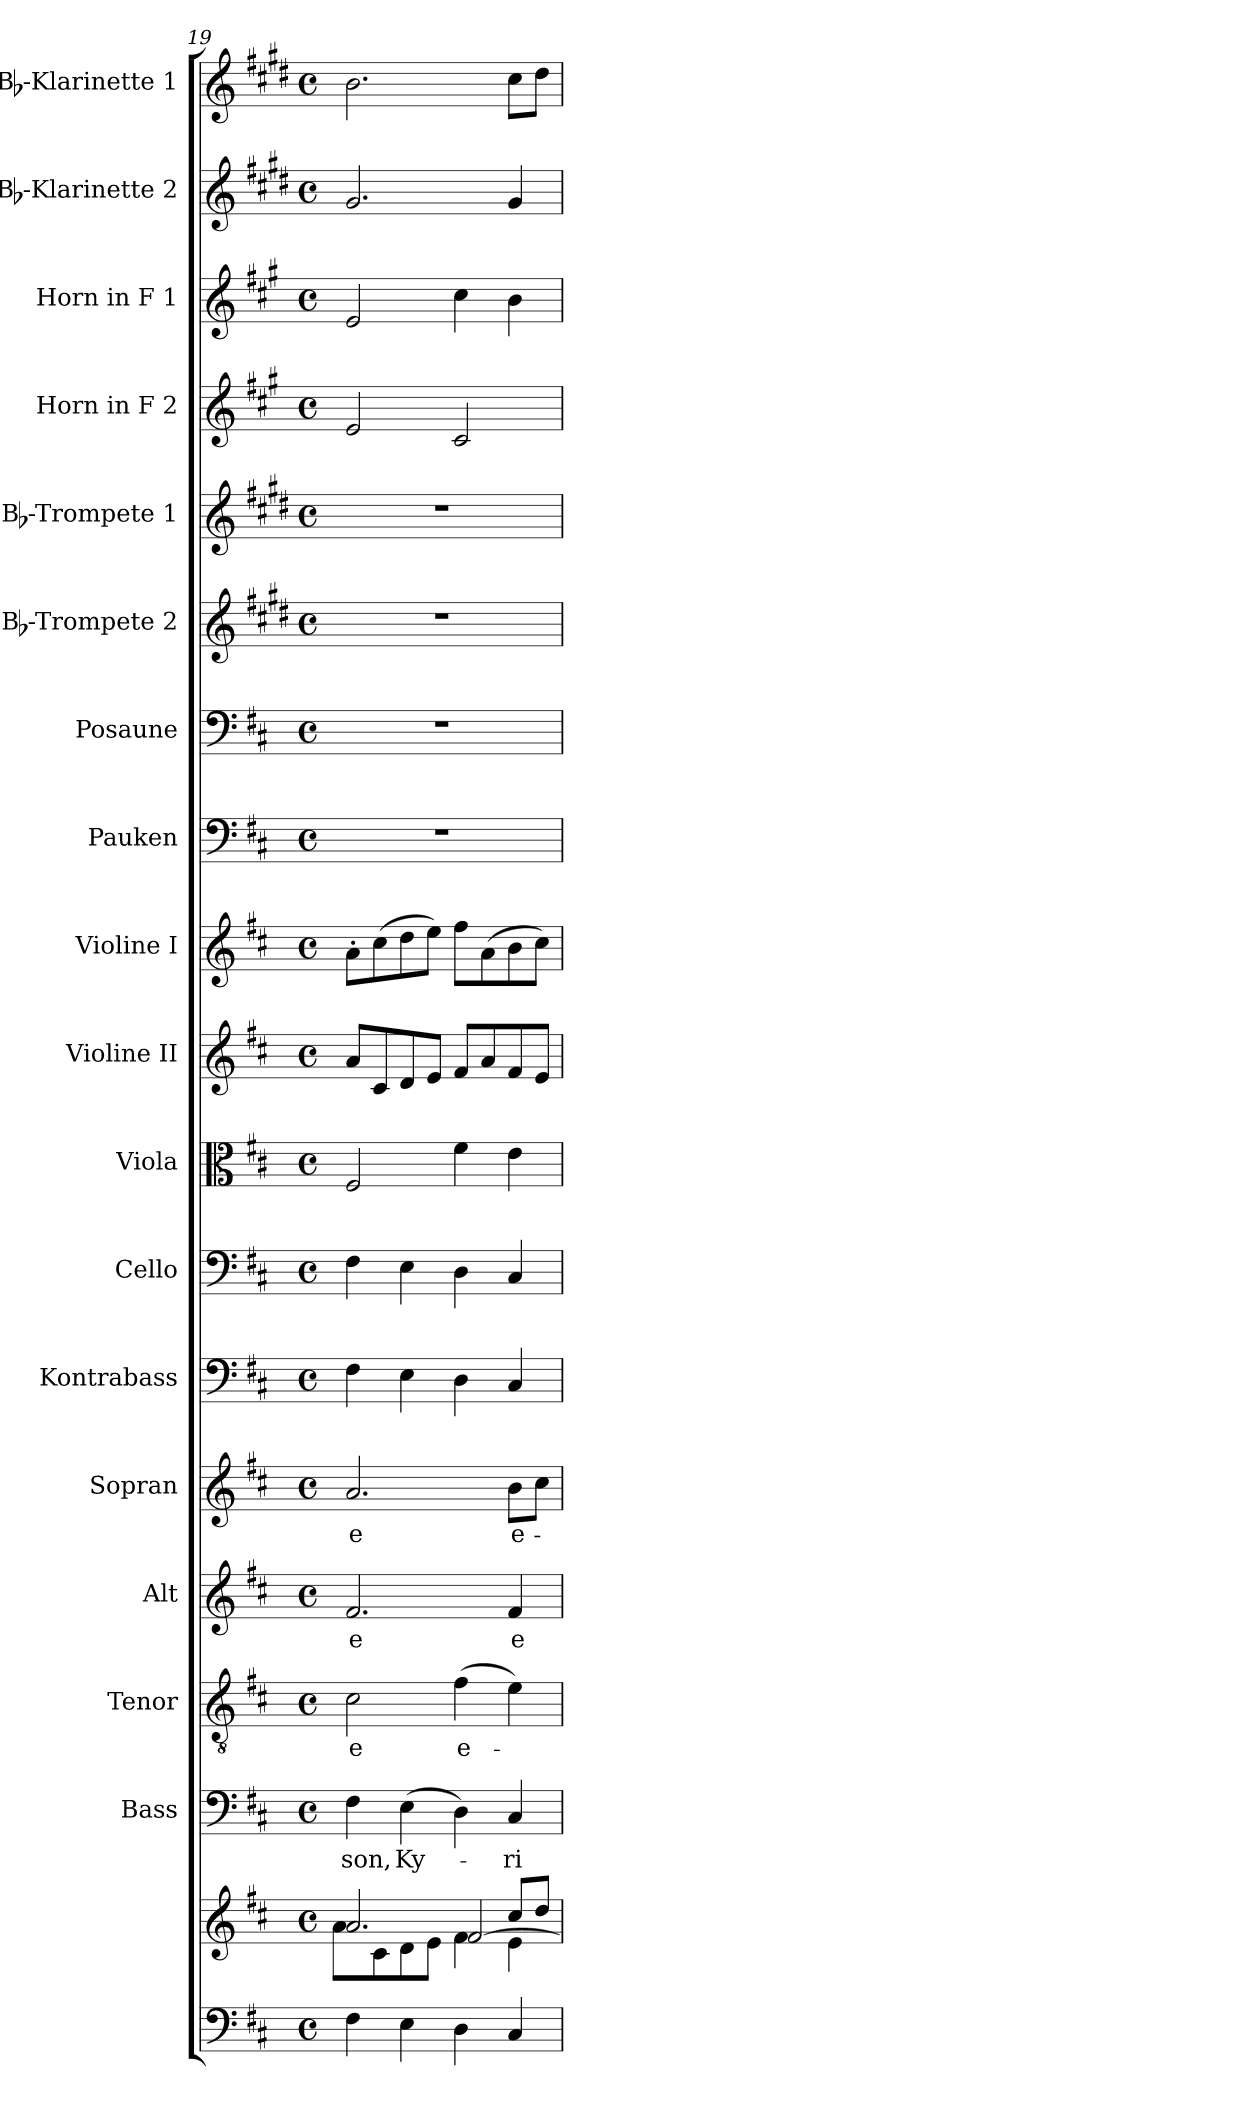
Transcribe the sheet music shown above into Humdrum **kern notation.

**kern	**kern	**kern	**text	**kern	**text	**kern	**text	**kern	**text	**kern	**kern	**kern	**kern	**kern	**kern	**kern	**kern	**kern	**kern	**kern	**kern	**kern
*part18	*part18	*part17	*part17	*part16	*part16	*part15	*part15	*part14	*part14	*part13	*part12	*part11	*part10	*part9	*part8	*part7	*part6	*part5	*part4	*part3	*part2	*part1
*staff19	*staff18	*staff17	*staff17	*staff16	*staff16	*staff15	*staff15	*staff14	*staff14	*staff13	*staff12	*staff11	*staff10	*staff9	*staff8	*staff7	*staff6	*staff5	*staff4	*staff3	*staff2	*staff1
*	*	*I"Bass	*	*I"Tenor	*	*I"Alt	*	*I"Sopran	*	*I"Kontrabass	*I"Cello	*I"Viola	*I"Violine II	*I"Violine I	*I"Pauken	*I"Posaune	*I"Bb-Trompete 2	*I"Bb-Trompete 1	*I"Horn in F 2	*I"Horn in F 1	*I"Bb-Klarinette 2	*I"Bb-Klarinette 1
*	*	*I'B.	*	*I'T.	*	*I'A.	*	*I'S.	*	*I'Kb.	*	*I'Vla.	*I'Vl. II	*I'Vl. I	*I'Pk.	*I'Pos.	*I'Bb Trp. 2	*I'Bb Trp. 1	*	*	*I'Bb Kl. 2	*I'Bb Kl. 1
*clefF4	*clefG2	*clefF4	*	*clefGv2	*	*clefG2	*	*clefG2	*	*clefF4	*clefF4	*clefC3	*clefG2	*clefG2	*clefF4	*clefF4	*clefG2	*clefG2	*clefG2	*clefG2	*clefG2	*clefG2
*	*	*	*	*	*	*	*	*	*	*ITrd7c12	*	*	*	*	*	*	*ITrd1c2	*ITrd1c2	*ITrd4c7	*ITrd4c7	*ITrd1c2	*ITrd1c2
*k[f#c#]	*k[f#c#]	*k[f#c#]	*	*k[f#c#]	*	*k[f#c#]	*	*k[f#c#]	*	*k[f#c#]	*k[f#c#]	*k[f#c#]	*k[f#c#]	*k[f#c#]	*k[f#c#]	*k[f#c#]	*k[f#c#]	*k[f#c#]	*k[f#c#]	*k[f#c#]	*k[f#c#]	*k[f#c#]
*D:	*D:	*D:	*	*D:	*	*D:	*	*D:	*	*D:	*D:	*D:	*D:	*D:	*D:	*D:	*D:	*D:	*D:	*D:	*D:	*D:
*M4/4	*M4/4	*M4/4	*	*M4/4	*	*M4/4	*	*M4/4	*	*M4/4	*M4/4	*M4/4	*M4/4	*M4/4	*M4/4	*M4/4	*M4/4	*M4/4	*M4/4	*M4/4	*M4/4	*M4/4
*met(c)	*met(c)	*met(c)	*	*met(c)	*	*met(c)	*	*met(c)	*	*met(c)	*met(c)	*met(c)	*met(c)	*met(c)	*met(c)	*met(c)	*met(c)	*met(c)	*met(c)	*met(c)	*met(c)	*met(c)
=19	=19	=19	=19	=19	=19	=19	=19	=19	=19	=19	=19	=19	=19	=19	=19	=19	=19	=19	=19	=19	=19	=19
*	*^	*	*	*	*	*	*	*	*	*	*	*	*	*	*	*	*	*	*	*	*	*
*	*	*^	*	*	*	*	*	*	*	*	*	*	*	*	*	*	*	*	*	*	*	*	*
!	!	!	!	!	!LO:LY:b	!	!LO:LY:b	!	!LO:LY:b	!	!LO:LY:b	!	!	!	!	!	!	!	!	!	!	!	!	!
4F#\	2.a/	8a\L	2ryy	4F#\	-son,	2c#\	-e	2.f#/	-e	2.a/	-e	4FF#\	4F#\	2F#/	8a/L	8a'>\L	1r	1r	1r	1r	2A/	2A/	2.f#/	2.a\
.	.	8c#\	.	.	.	.	.	.	.	.	.	.	.	.	8c#/	(>8cc#\	.	.	.	.	.	.	.	.
!	!	!	!	!	!LO:LY:b	!	!	!	!	!	!	!	!	!	!	!	!	!	!	!	!	!	!	!
4E\	.	8d\	.	(>4E\	Ky-	.	.	.	.	.	.	4EE\	4E\	.	8d/	8dd\	.	.	.	.	.	.	.	.
.	.	8e\J	.	.	.	.	.	.	.	.	.	.	.	.	8e/J	8ee\J)	.	.	.	.	.	.	.	.
!	!	!	!	!	!	!	!LO:LY:b	!	!	!	!	!	!	!	!	!	!	!	!	!	!	!	!	!
4D\	.	4f#\	[>2f#/	4D\)	.	(>4f#\	e-	.	.	.	.	4DD\	4D\	4f#\	8f#/L	8ff#\L	.	.	.	.	2F#/	4f#\	.	.
.	.	.	.	.	.	.	.	.	.	.	.	.	.	.	8a/	(>8a\	.	.	.	.	.	.	.	.
!	!	!	!	!	!LO:LY:b	!	!	!	!LO:LY:b	!	!LO:LY:b	!	!	!	!	!	!	!	!	!	!	!	!	!
4C#/	8cc#/L	4e\	.	4C#/	-ri-	4e\)	.	4f#/	e-	8b\L	e-	4CC#/	4C#/	4e\	8f#/	8b\	.	.	.	.	.	4e\	4f#/	8b\L
.	8dd/J	.	.	.	.	.	.	.	.	8cc#\J	.	.	.	.	8e/J	8cc#\J)	.	.	.	.	.	.	.	8cc#\J
*	*v	*v	*v	*	*	*	*	*	*	*	*	*	*	*	*	*	*	*	*	*	*	*	*	*
=	=	=	=	=	=	=	=	=	=	=	=	=	=	=	=	=	=	=	=	=	=	=
*-	*-	*-	*-	*-	*-	*-	*-	*-	*-	*-	*-	*-	*-	*-	*-	*-	*-	*-	*-	*-	*-	*-
